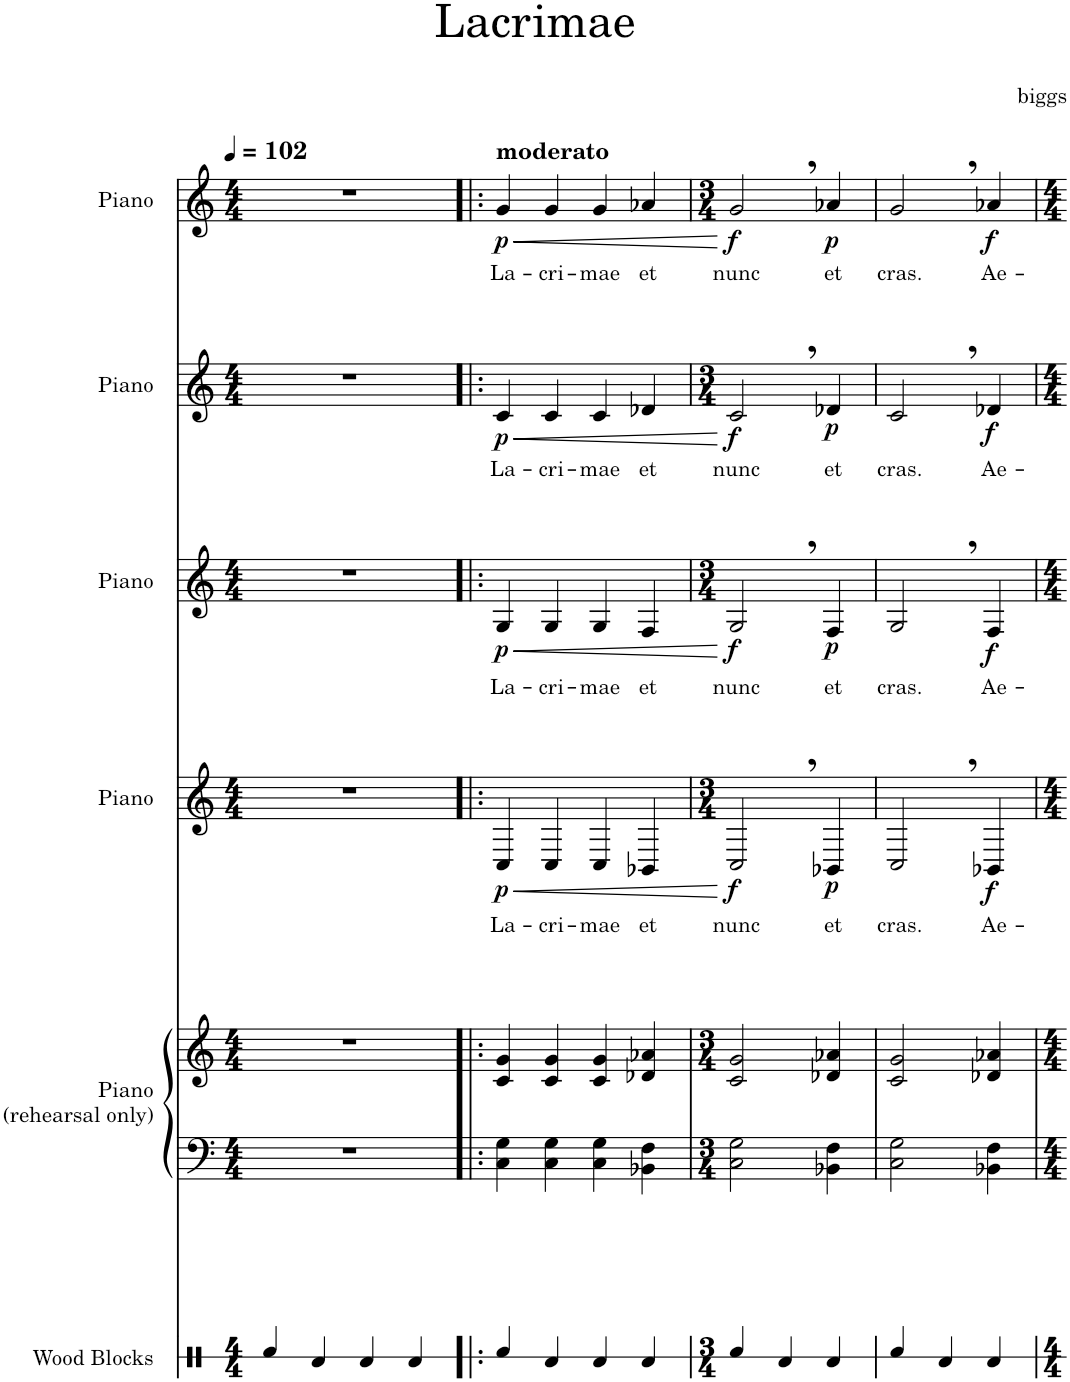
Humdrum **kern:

**kern	**kern	**kern	**kern	**text	**dynam	**kern	**text	**dynam	**kern	**text	**dynam	**kern	**text	**dynam
*part6	*part5	*part5	*part4	*part4	*part4	*part3	*part3	*part3	*part2	*part2	*part2	*part1	*part1	*part1
*staff7	*staff6	*staff5	*staff4	*staff4	*staff4	*staff3	*staff3	*staff3	*staff2	*staff2	*staff2	*staff1	*staff1	*staff1
*I"Wood Blocks	*I"Piano (rehearsal only)	*	*I"Piano	*	*	*I"Piano	*	*	*I"Piano	*	*	*I"Piano	*	*
*I'Wd. Bl.	*I'Pno.	*	*I'Pno.	*	*	*I'Pno.	*	*	*I'Pno.	*	*	*I'Pno.	*	*
*stria1	*	*	*	*	*	*	*	*	*	*	*	*	*	*
*clefX	*clefF4	*clefG2	*clefG2	*	*	*clefG2	*	*	*clefG2	*	*	*clefG2	*	*
*k[]	*k[]	*k[]	*k[]	*	*	*k[]	*	*	*k[]	*	*	*k[]	*	*
*M4/4	*M4/4	*M4/4	*M4/4	*	*	*M4/4	*	*	*M4/4	*	*	*M4/4	*	*
*MM102	*MM102	*MM102	*MM102	*	*	*MM102	*	*	*MM102	*	*	*MM102	*	*
=1	=1	=1	=1	=1	=1	=1	=1	=1	=1	=1	=1	=1	=1	=1
4Rf/	1r	1r	1r	.	.	1r	.	.	1r	.	.	1r	.	.
4Rd/	.	.	.	.	.	.	.	.	.	.	.	.	.	.
4Rd/	.	.	.	.	.	.	.	.	.	.	.	.	.	.
4Rd/	.	.	.	.	.	.	.	.	.	.	.	.	.	.
=2!|:	=2!|:	=2!|:	=2!|:	=2!|:	=2!|:	=2!|:	=2!|:	=2!|:	=2!|:	=2!|:	=2!|:	=2!|:	=2!|:	=2!|:
!	!	!	!	!	!	!	!	!	!	!	!	!LO:TX:a:B:t=moderato	!	!
!	!	!	!	!LO:LY:b	!LO:HP:b	!	!LO:LY:b	!LO:HP:b	!	!LO:LY:b	!LO:HP:b	!	!LO:LY:b	!LO:HP:b
!	!	!	!	!	!LO:DY:n=1:b	!	!	!LO:DY:n=1:b	!	!	!LO:DY:n=1:b	!	!	!LO:DY:n=1:b
4Rf/	4C\ 4G\	4c/ 4g/	4C/	La-	< p	4G/	La-	< p	4c/	La-	< p	4g/	La-	< p
!	!	!	!	!LO:LY:b	!	!	!LO:LY:b	!	!	!LO:LY:b	!	!	!LO:LY:b	!
4Rd/	4C\ 4G\	4c/ 4g/	4C/	-cri-	.	4G/	-cri-	.	4c/	-cri-	.	4g/	-cri-	.
!	!	!	!	!LO:LY:b	!	!	!LO:LY:b	!	!	!LO:LY:b	!	!	!LO:LY:b	!
4Rd/	4C\ 4G\	4c/ 4g/	4C/	-mae	.	4G/	-mae	.	4c/	-mae	.	4g/	-mae	.
!	!	!	!	!LO:LY:b	!	!	!LO:LY:b	!	!	!LO:LY:b	!	!	!LO:LY:b	!
4Rd/	4BB-X\ 4F\	4d-X/ 4a-X/	4BB-X/	et	.	4F/	et	.	4d-X/	et	.	4a-X/	et	.
.	.	.	.	.	[	.	.	[	.	.	[	.	.	[
=3	=3	=3	=3	=3	=3	=3	=3	=3	=3	=3	=3	=3	=3	=3
*M3/4	*M3/4	*M3/4	*M3/4	*	*	*M3/4	*	*	*M3/4	*	*	*M3/4	*	*
!	!	!	!	!LO:LY:b	!LO:DY:b	!	!LO:LY:b	!LO:DY:b	!	!LO:LY:b	!LO:DY:b	!	!LO:LY:b	!LO:DY:b
4Rf/	2C\ 2G\	2c/ 2g/	2C,/	nunc	f	2G,/	nunc	f	2c,/	nunc	f	2g,/	nunc	f
4Rd/	.	.	.	.	.	.	.	.	.	.	.	.	.	.
!	!	!	!	!LO:LY:b	!LO:DY:b	!	!LO:LY:b	!LO:DY:b	!	!LO:LY:b	!LO:DY:b	!	!LO:LY:b	!LO:DY:b
4Rd/	4BB-X\ 4F\	4d-X/ 4a-X/	4BB-X/	et	p	4F/	et	p	4d-X/	et	p	4a-X/	et	p
=4	=4	=4	=4	=4	=4	=4	=4	=4	=4	=4	=4	=4	=4	=4
!	!	!	!	!LO:LY:b	!	!	!LO:LY:b	!	!	!LO:LY:b	!	!	!LO:LY:b	!
4Rf/	2C\ 2G\	2c/ 2g/	2C,/	cras.	.	2G,/	cras.	.	2c,/	cras.	.	2g,/	cras.	.
4Rd/	.	.	.	.	.	.	.	.	.	.	.	.	.	.
!	!	!	!	!LO:LY:b	!LO:DY:b	!	!LO:LY:b	!LO:DY:b	!	!LO:LY:b	!LO:DY:b	!	!LO:LY:b	!LO:DY:b
4Rd/	4BB-X\ 4F\	4d-X/ 4a-X/	4BB-X/	Ae-	f	4F/	Ae-	f	4d-X/	Ae-	f	4a-X/	Ae-	f
=	=	=	=	=	=	=	=	=	=	=	=	=	=	=
*-	*-	*-	*-	*-	*-	*-	*-	*-	*-	*-	*-	*-	*-	*-
